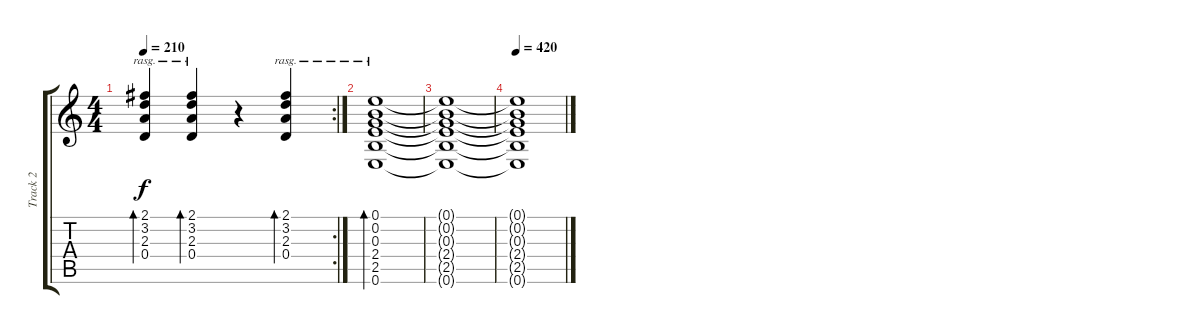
\track ("Track 2" "Track 2") {instrument acousticguitarsteel}
\staff {score tabs}
\tuning (E4 B3 G3 D3 A2 E2) {hide}
\rc 2
\ts (4 4)
\tempo 210
\clef g2
\ks c
(2.1 3.2 2.3 0.4).4{bd 240 rasg ii dy f} (2.1 3.2 2.3 0.4).4{bd 240 rasg ii} r.4 (2.1 3.2 2.3 0.4).4{bd 240 rasg ii} |
(0.1 0.2 0.3 2.4 2.5 0.6).1{bd 240 rasg ii} |
(0.1{t} 0.2{t} 0.3{t} 2.4{t} 2.5{t} 0.6{t}).1 |
\tempo 420
(0.1{t} 0.2{t} 0.3{t} 2.4{t} 2.5{t} 0.6{t}).1
